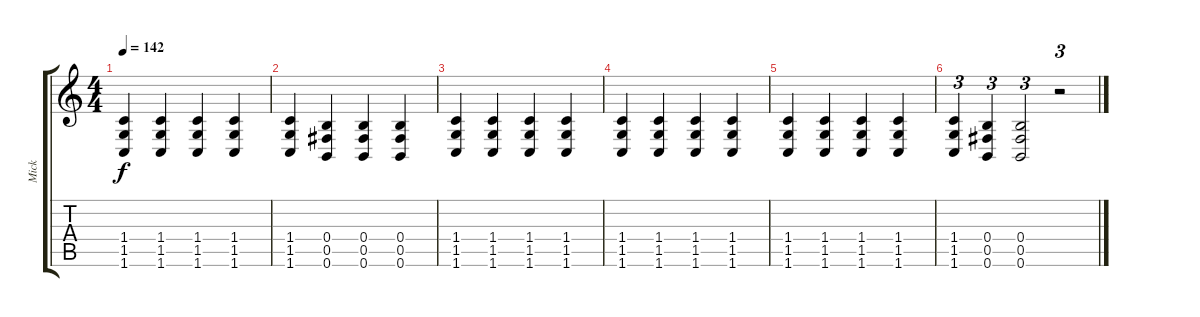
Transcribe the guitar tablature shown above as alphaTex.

\track ("Mick" "Mick") {instrument distortionguitar}
\staff {score tabs}
\tuning (B3 Ab3 E3 B2 Gb2 B1) {hide}
\ts (4 4)
\tempo 142
\clef g2
\ks c
(1.4 1.5 1.6).4{dy f} (1.4 1.5 1.6).4 (1.4 1.5 1.6).4 (1.4 1.5 1.6).4 |
(1.4 1.5 1.6).4 (0.4 0.5 0.6).4 (0.4 0.5 0.6).4 (0.4 0.5 0.6).4 |
(1.4 1.5 1.6).4 (1.4 1.5 1.6).4 (1.4 1.5 1.6).4 (1.4 1.5 1.6).4 |
(1.4 1.5 1.6).4 (1.4 1.5 1.6).4 (1.4 1.5 1.6).4 (1.4 1.5 1.6).4 |
(1.4 1.5 1.6).4 (1.4 1.5 1.6).4 (1.4 1.5 1.6).4 (1.4 1.5 1.6).4 |
(1.4 1.5 1.6).4{tu (3 2)} (0.4 0.5 0.6).4{tu (3 2)} (0.4 0.5 0.6).2{tu (3 2)} r.2{tu (3 2)}
